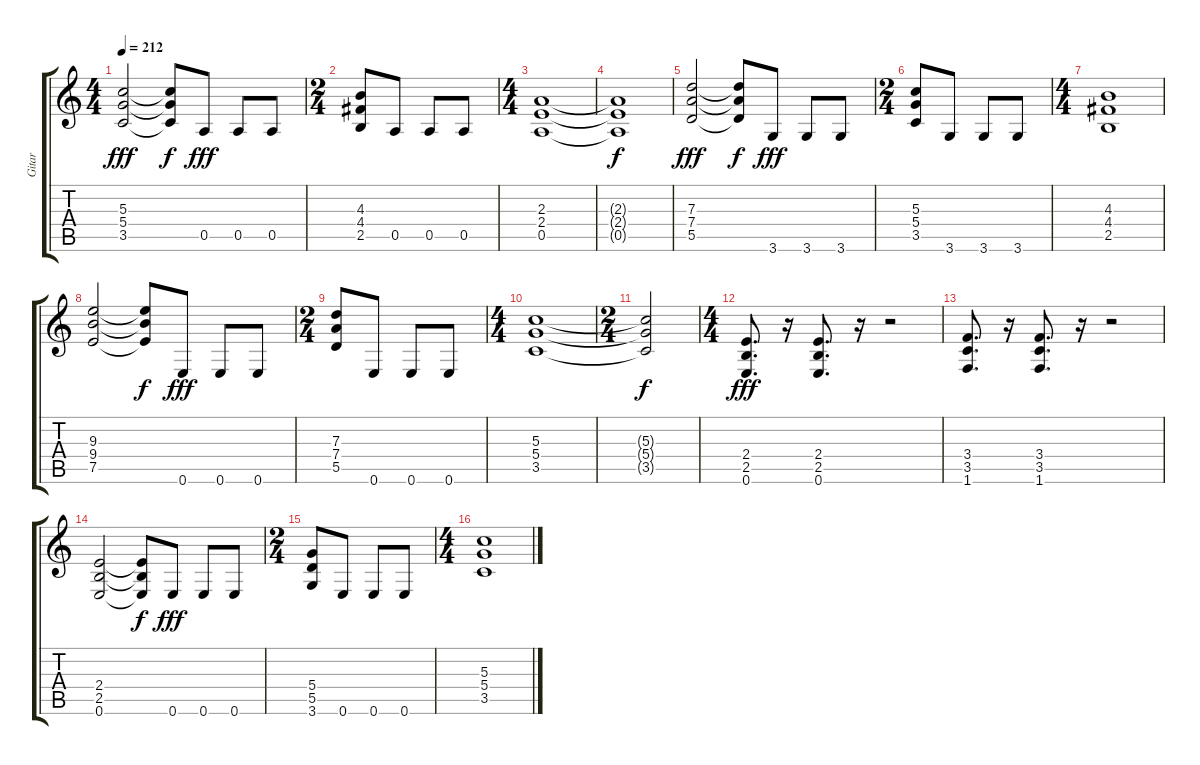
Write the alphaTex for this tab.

\track ("Gitar" "Gitar") {instrument overdrivenguitar}
\staff {score tabs}
\tuning (E4 B3 G3 D3 A2 E2) {hide}
\ts (4 4)
\tempo 212
\clef g2
\ks c
(5.3 5.4 3.5).2{dy fff} (5.3{t} 5.4{t} 3.5{t}).8{dy f} 0.5.8{dy fff} 0.5.8 0.5.8 |
\ts (2 4)
(4.3 4.4 2.5).8 0.5.8 0.5.8 0.5.8 |
\ts (4 4)
(2.3 2.4 0.5).1 |
(2.3{t} 2.4{t} 0.5{t}).1{dy f} |
(7.3 7.4 5.5).2{dy fff} (7.3{t} 7.4{t} 5.5{t}).8{dy f} 3.6.8{dy fff} 3.6.8 3.6.8 |
\ts (2 4)
(5.3 5.4 3.5).8 3.6.8 3.6.8 3.6.8 |
\ts (4 4)
(4.3 4.4 2.5).1 |
(9.3 9.4 7.5).2 (9.3{t} 9.4{t} 7.5{t}).8{dy f} 0.6.8{dy fff} 0.6.8 0.6.8 |
\ts (2 4)
(7.3 7.4 5.5).8 0.6.8 0.6.8 0.6.8 |
\ts (4 4)
(5.3 5.4 3.5).1 |
\ts (2 4)
(5.3{t} 5.4{t} 3.5{t}).2{dy f} |
\ts (4 4)
(2.4 2.5 0.6).8{d dy fff} r.16 (2.4 2.5 0.6).8{d} r.16 r.2 |
(3.4 3.5 1.6).8{d} r.16 (3.4 3.5 1.6).8{d} r.16 r.2 |
(2.4 2.5 0.6).2 (2.4{t} 2.5{t} 0.6{t}).8{dy f} 0.6.8{dy fff} 0.6.8 0.6.8 |
\ts (2 4)
(5.4 5.5 3.6).8 0.6.8 0.6.8 0.6.8 |
\ts (4 4)
(5.3 5.4 3.5).1
